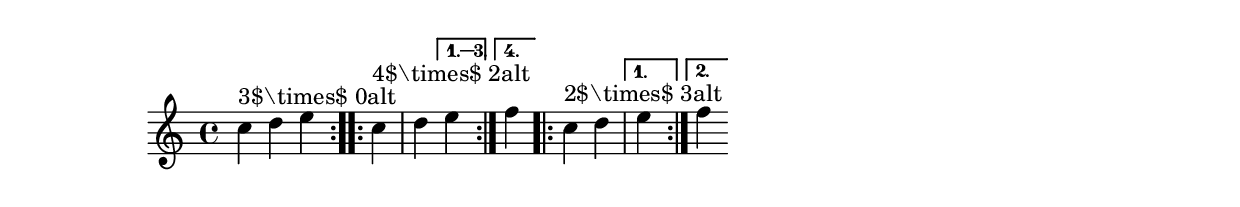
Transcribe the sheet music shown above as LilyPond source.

\version "2.4.0"

\header{
texidoc="
Volta (Semi folded) behavior.  Voltas can start on non-barline moments.
If they don't barlines should still be shown.
"
}

%  no alts.
\score {
   \context Voice \relative c'' {
    % repeat non aligning with barlines.
    \repeat volta 3 { c^"3$\\times$ 0alt" d e }
    % less alts than body
    \repeat volta 4 { c^"4$\\times$ 2alt" d } \alternative { e f }
    % more alts than body
    \repeat volta 2 { c^"2$\\times$ 3alt" d } \alternative { e f g }
  }
  \layout {}
  \midi {}
}


